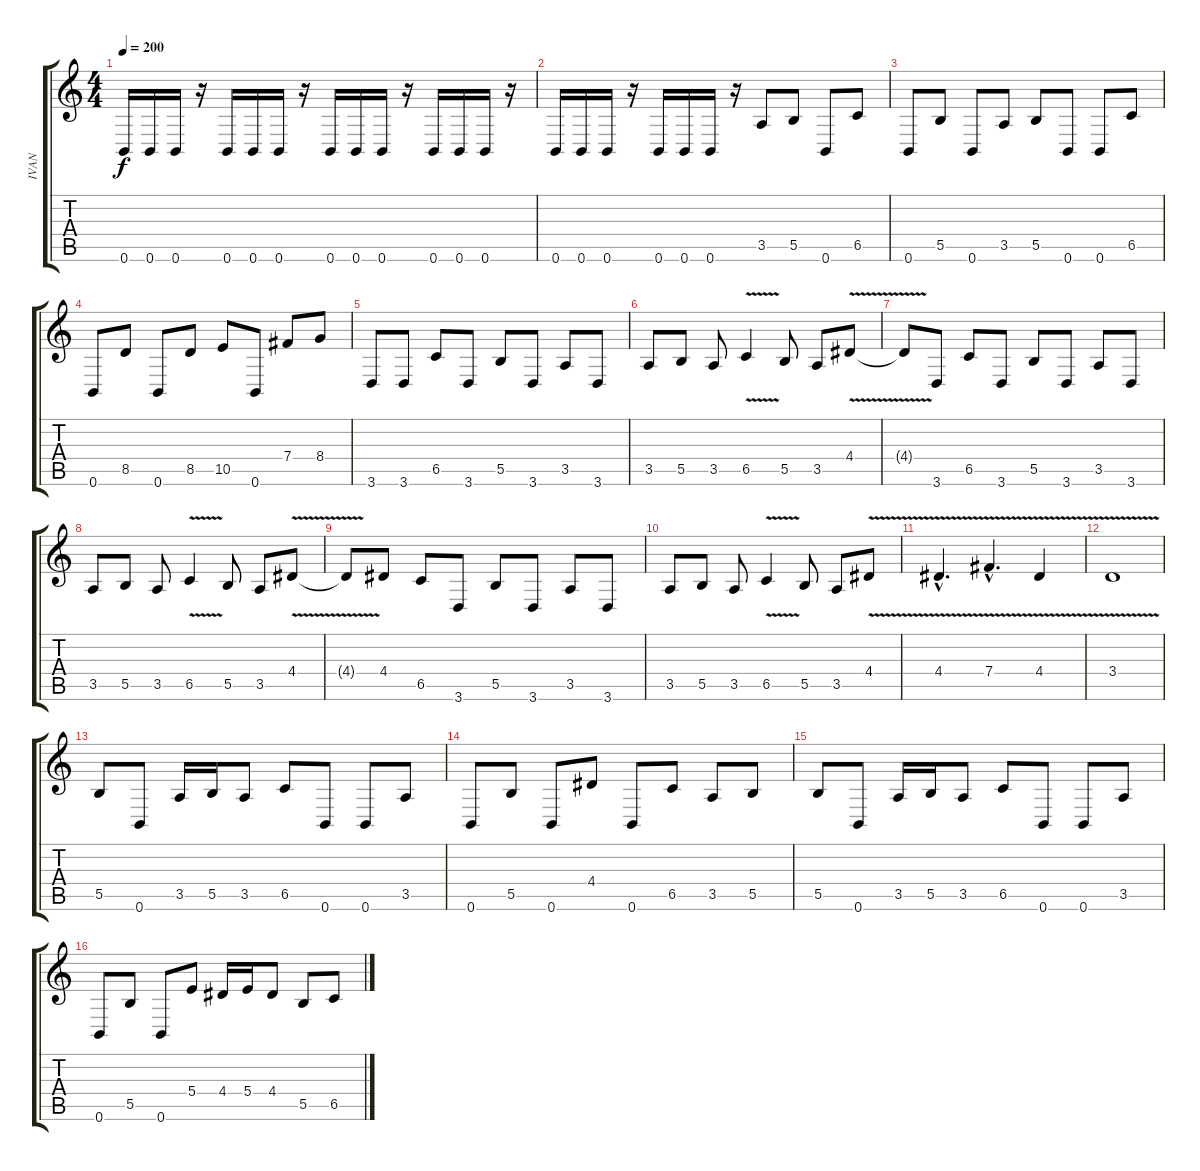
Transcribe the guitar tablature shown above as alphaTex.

\track ("IVAN" "IVAN") {instrument distortionguitar}
\staff {score tabs}
\tuning (Db4 Ab3 E3 B2 Gb2 B1) {hide}
\ts (4 4)
\tempo 200
\clef g2
\ks c
0.6.16{dy f} 0.6.16 0.6.16 r.16 0.6.16 0.6.16 0.6.16 r.16 0.6.16 0.6.16 0.6.16 r.16 0.6.16 0.6.16 0.6.16 r.16 |
0.6.16 0.6.16 0.6.16 r.16 0.6.16 0.6.16 0.6.16 r.16 3.5.8 5.5.8 0.6.8 6.5.8 |
0.6.8 5.5.8 0.6.8 3.5.8 5.5.8 0.6.8 0.6.8 6.5.8 |
0.6.8 8.5.8 0.6.8 8.5.8 10.5.8 0.6.8 7.4.8 8.4.8 |
3.6.8 3.6.8 6.5.8 3.6.8 5.5.8 3.6.8 3.5.8 3.6.8 |
3.5.8 5.5.8 3.5.8 6.5{v}.4 5.5.8 3.5.8 4.4{v}.8 |
4.4{t}.8 3.6.8 6.5.8 3.6.8 5.5.8 3.6.8 3.5.8 3.6.8 |
3.5.8 5.5.8 3.5.8 6.5{v}.4 5.5.8 3.5.8 4.4{v}.8 |
4.4{t}.8 4.4.8 6.5.8 3.6.8 5.5.8 3.6.8 3.5.8 3.6.8 |
3.5.8 5.5.8 3.5.8 6.5{v}.4 5.5.8 3.5.8 4.4{v}.8 |
4.4{v hac}.4{d} 7.4{v hac}.4{d} 4.4{v}.4 |
3.4{v}.1 |
5.5.8 0.6.8 3.5.16 5.5.16 3.5.8 6.5.8 0.6.8 0.6.8 3.5.8 |
0.6.8 5.5.8 0.6.8 4.4.8 0.6.8 6.5.8 3.5.8 5.5.8 |
5.5.8 0.6.8 3.5.16 5.5.16 3.5.8 6.5.8 0.6.8 0.6.8 3.5.8 |
0.6.8 5.5.8 0.6.8 5.4.8 4.4.16 5.4.16 4.4.8 5.5.8 6.5.8
